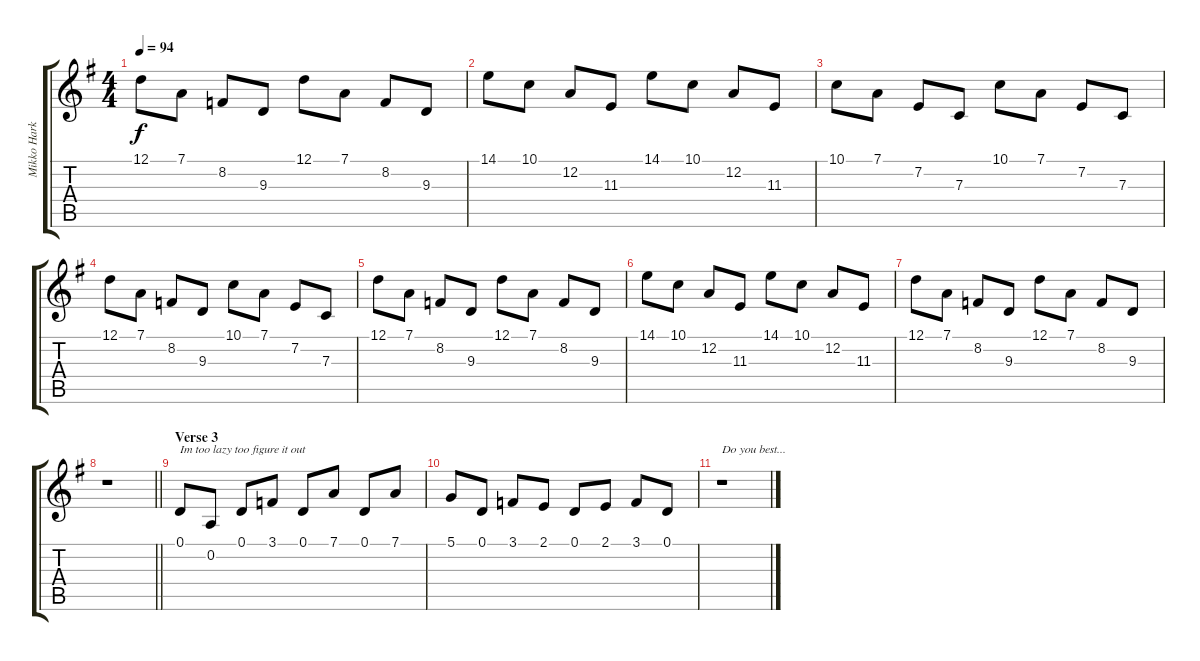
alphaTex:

\track ("Mikko Harkin - Keyboard" "Mikko Hark") {instrument choiraahs}
\staff {score tabs}
\tuning (D4 A3 F3 C3 G2 D2) {hide}
\ts (4 4)
\tempo 94
\clef g2
\ks eminor
12.1.8{dy f} 7.1.8 8.2.8 9.3.8 12.1.8 7.1.8 8.2.8 9.3.8 |
14.1.8 10.1.8 12.2.8 11.3.8 14.1.8 10.1.8 12.2.8 11.3.8 |
10.1.8 7.1.8 7.2.8 7.3.8 10.1.8 7.1.8 7.2.8 7.3.8 |
12.1.8 7.1.8 8.2.8 9.3.8 10.1.8 7.1.8 7.2.8 7.3.8 |
12.1.8 7.1.8 8.2.8 9.3.8 12.1.8 7.1.8 8.2.8 9.3.8 |
14.1.8 10.1.8 12.2.8 11.3.8 14.1.8 10.1.8 12.2.8 11.3.8 |
12.1.8 7.1.8 8.2.8 9.3.8 12.1.8 7.1.8 8.2.8 9.3.8 |
\barLineRight lightlight
r.1 |
\section ("" "Verse 3")
0.1.8{txt "Im too lazy too figure it out" volume 13 instrument dulcimer} 0.2.8 0.1.8 3.1.8 0.1.8 7.1.8 0.1.8 7.1.8 |
5.1.8 0.1.8 3.1.8 2.1.8 0.1.8 2.1.8 3.1.8 0.1.8 |
r.1{txt "Do you best..."}
